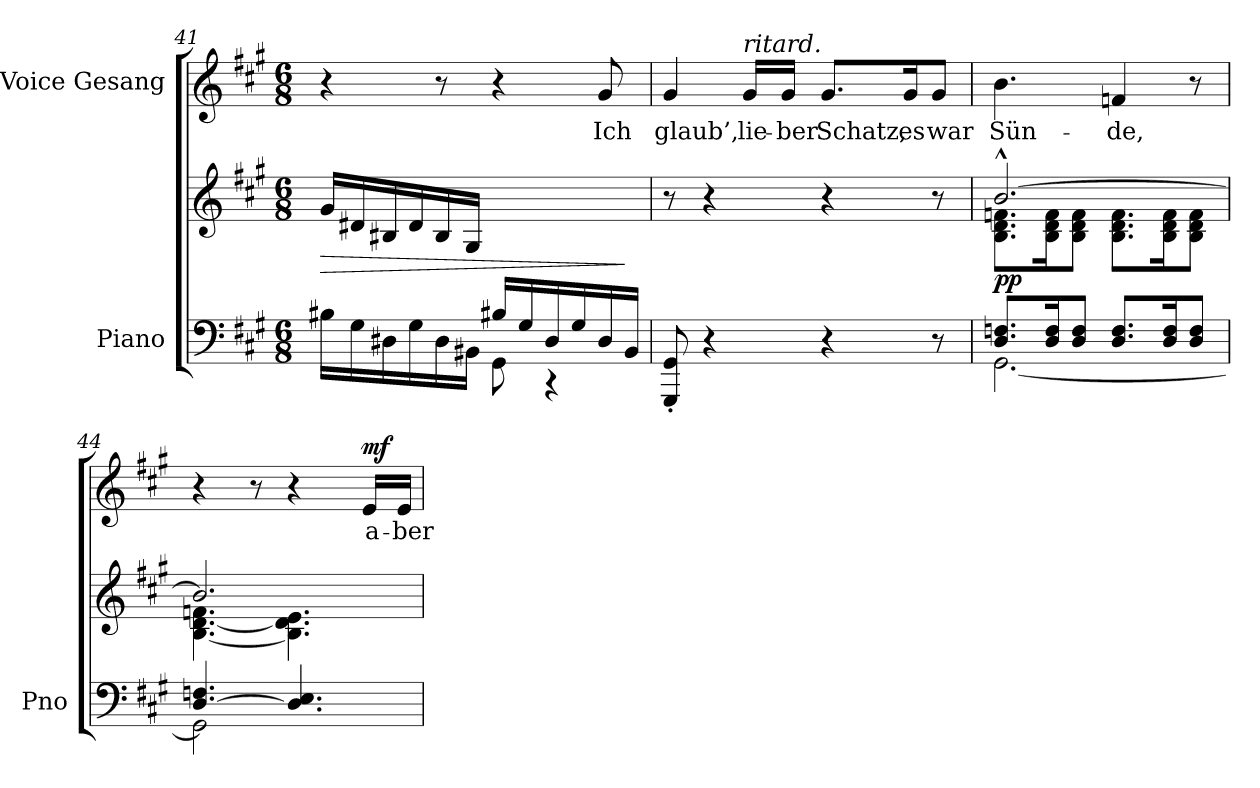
**kern	**kern	**dynam	**kern	**text	**dynam
*part2	*part2	*part2	*part1	*part1	*part1
*staff3	*staff2	*staff2/3	*staff1	*staff1	*staff1
*I"Piano	*	*	*I"Voice Gesang	*	*
*I'Pno	*	*	*	*	*
*clefF4	*clefG2	*	*clefG2	*	*
*k[f#c#g#]	*k[f#c#g#]	*	*k[f#c#g#]	*	*
*M6/8	*M6/8	*	*M6/8	*	*
=41	=41	=41	=41	=41	=41
*^	*	*	*	*	*
!	!	!	!LO:HP:b	!	!	!
4.ryy	16B#X\LL	16g#/LL	>	4r	.	.
.	16G#\	16d#X/	.	.	.	.
.	16D#X\	16B#X/	.	.	.	.
.	16G#\	16d#/	.	.	.	.
.	16D#\	16B#/	.	8r	.	.
.	16BB#X\JJ	16G#/JJ	.	.	.	.
16B#X/LL	8GG#\	4.ryy	.	4r	.	.
16G#/	.	.	.	.	.	.
16D#/	4r	.	.	.	.	.
16G#/	.	.	.	.	.	.
16D#/	.	.	.	8g#/	Ich	.
16BB#/JJ	.	.	]	.	.	.
*v	*v	*	*	*	*	*
=42	=42	=42	=42	=42	=42
8GGG#/' 8GG#/'	8r	.	4g#/	glaub’,	.
4r	4r	.	.	.	.
!	!	!	!LO:TX:i:t=ritard.	!	!
.	.	.	16g#/LL	lie-	.
.	.	.	16g#/JJ	-ber	.
4r	4r	.	8.g#/L	Schatz,	.
.	.	.	16g#/K	es	.
8r	8r	.	8g#/J	war	.
=43	=43	=43	=43	=43	=43
*^	*^	*	*	*	*
!	!	!	!	!LO:DY:b	!	!	!
8.D/ 8.Fn/L	[2.GG#\	[2.b^^/	8.B\ 8.d\ 8.fn\L	pp	4.b\	Sün-	.
16D/ 16F/K	.	.	16B\ 16d\ 16f\K	.	.	.	.
8D/ 8F/J	.	.	8B\ 8d\ 8f\J	.	.	.	.
8.D/ 8.F/L	.	.	8.B\ 8.d\ 8.f\L	.	4fn/	-de,	.
16D/ 16F/K	.	.	16B\ 16d\ 16f\K	.	.	.	.
8D/ 8F/J	.	.	8B\ 8d\ 8f\J	.	8r	.	.
=44	=44	=44	=44	=44	=44	=44	=44
[<4.D/ 4.Fnj/	2GG#\]	2.b/]	[4.B\ [4.d\ 4.fn\	.	4r	.	.
.	.	.	.	.	8r	.	.
4.D/] 4.E/	.	.	4.B\] 4.d\] 4.e\	.	4r	.	.
.	4ryy	.	.	.	.	.	.
!	!	!	!	!	!	!	!LO:DY:a
.	.	.	.	.	16e/LL	a-	mf
.	.	.	.	.	16e/JJ	-ber	.
*v	*v	*	*	*	*	*	*
*	*v	*v	*	*	*	*
=	=	=	=	=	=
*-	*-	*-	*-	*-	*-
